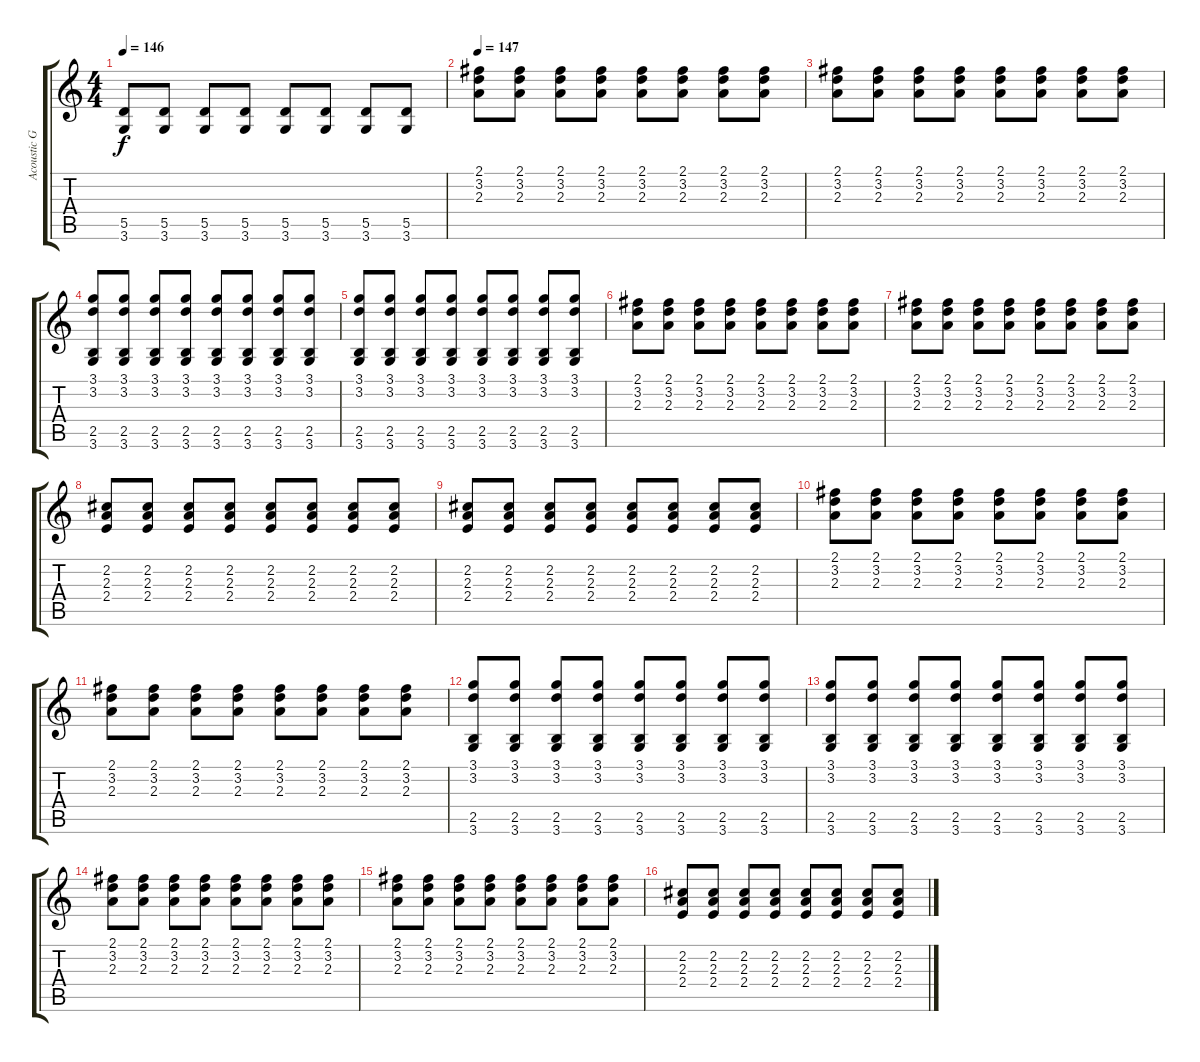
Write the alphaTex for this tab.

\track ("Acoustic Guitar" "Acoustic G") {instrument acousticguitarnylon}
\staff {score tabs}
\tuning (E4 B3 G3 D3 A2 E2) {hide}
\ts (4 4)
\tempo 146
\clef g2
\ks c
(5.5 3.6).8{dy f} (5.5 3.6).8 (5.5 3.6).8 (5.5 3.6).8 (5.5 3.6).8 (5.5 3.6).8 (5.5 3.6).8 (5.5 3.6).8 |
\tempo 147
(2.1 3.2 2.3).8 (2.1 3.2 2.3).8 (2.1 3.2 2.3).8 (2.1 3.2 2.3).8 (2.1 3.2 2.3).8 (2.1 3.2 2.3).8 (2.1 3.2 2.3).8 (2.1 3.2 2.3).8 |
(2.1 3.2 2.3).8 (2.1 3.2 2.3).8 (2.1 3.2 2.3).8 (2.1 3.2 2.3).8 (2.1 3.2 2.3).8 (2.1 3.2 2.3).8 (2.1 3.2 2.3).8 (2.1 3.2 2.3).8 |
(3.1 3.2 2.5 3.6).8 (3.1 3.2 2.5 3.6).8 (3.1 3.2 2.5 3.6).8 (3.1 3.2 2.5 3.6).8 (3.1 3.2 2.5 3.6).8 (3.1 3.2 2.5 3.6).8 (3.1 3.2 2.5 3.6).8 (3.1 3.2 2.5 3.6).8 |
(3.1 3.2 2.5 3.6).8 (3.1 3.2 2.5 3.6).8 (3.1 3.2 2.5 3.6).8 (3.1 3.2 2.5 3.6).8 (3.1 3.2 2.5 3.6).8 (3.1 3.2 2.5 3.6).8 (3.1 3.2 2.5 3.6).8 (3.1 3.2 2.5 3.6).8 |
(2.1 3.2 2.3).8 (2.1 3.2 2.3).8 (2.1 3.2 2.3).8 (2.1 3.2 2.3).8 (2.1 3.2 2.3).8 (2.1 3.2 2.3).8 (2.1 3.2 2.3).8 (2.1 3.2 2.3).8 |
(2.1 3.2 2.3).8 (2.1 3.2 2.3).8 (2.1 3.2 2.3).8 (2.1 3.2 2.3).8 (2.1 3.2 2.3).8 (2.1 3.2 2.3).8 (2.1 3.2 2.3).8 (2.1 3.2 2.3).8 |
(2.2 2.3 2.4).8 (2.2 2.3 2.4).8 (2.2 2.3 2.4).8 (2.2 2.3 2.4).8 (2.2 2.3 2.4).8 (2.2 2.3 2.4).8 (2.2 2.3 2.4).8 (2.2 2.3 2.4).8 |
(2.2 2.3 2.4).8 (2.2 2.3 2.4).8 (2.2 2.3 2.4).8 (2.2 2.3 2.4).8 (2.2 2.3 2.4).8 (2.2 2.3 2.4).8 (2.2 2.3 2.4).8 (2.2 2.3 2.4).8 |
(2.1 3.2 2.3).8 (2.1 3.2 2.3).8 (2.1 3.2 2.3).8 (2.1 3.2 2.3).8 (2.1 3.2 2.3).8 (2.1 3.2 2.3).8 (2.1 3.2 2.3).8 (2.1 3.2 2.3).8 |
(2.1 3.2 2.3).8 (2.1 3.2 2.3).8 (2.1 3.2 2.3).8 (2.1 3.2 2.3).8 (2.1 3.2 2.3).8 (2.1 3.2 2.3).8 (2.1 3.2 2.3).8 (2.1 3.2 2.3).8 |
(3.1 3.2 2.5 3.6).8 (3.1 3.2 2.5 3.6).8 (3.1 3.2 2.5 3.6).8 (3.1 3.2 2.5 3.6).8 (3.1 3.2 2.5 3.6).8 (3.1 3.2 2.5 3.6).8 (3.1 3.2 2.5 3.6).8 (3.1 3.2 2.5 3.6).8 |
(3.1 3.2 2.5 3.6).8 (3.1 3.2 2.5 3.6).8 (3.1 3.2 2.5 3.6).8 (3.1 3.2 2.5 3.6).8 (3.1 3.2 2.5 3.6).8 (3.1 3.2 2.5 3.6).8 (3.1 3.2 2.5 3.6).8 (3.1 3.2 2.5 3.6).8 |
(2.1 3.2 2.3).8 (2.1 3.2 2.3).8 (2.1 3.2 2.3).8 (2.1 3.2 2.3).8 (2.1 3.2 2.3).8 (2.1 3.2 2.3).8 (2.1 3.2 2.3).8 (2.1 3.2 2.3).8 |
(2.1 3.2 2.3).8 (2.1 3.2 2.3).8 (2.1 3.2 2.3).8 (2.1 3.2 2.3).8 (2.1 3.2 2.3).8 (2.1 3.2 2.3).8 (2.1 3.2 2.3).8 (2.1 3.2 2.3).8 |
(2.2 2.3 2.4).8 (2.2 2.3 2.4).8 (2.2 2.3 2.4).8 (2.2 2.3 2.4).8 (2.2 2.3 2.4).8 (2.2 2.3 2.4).8 (2.2 2.3 2.4).8 (2.2 2.3 2.4).8
